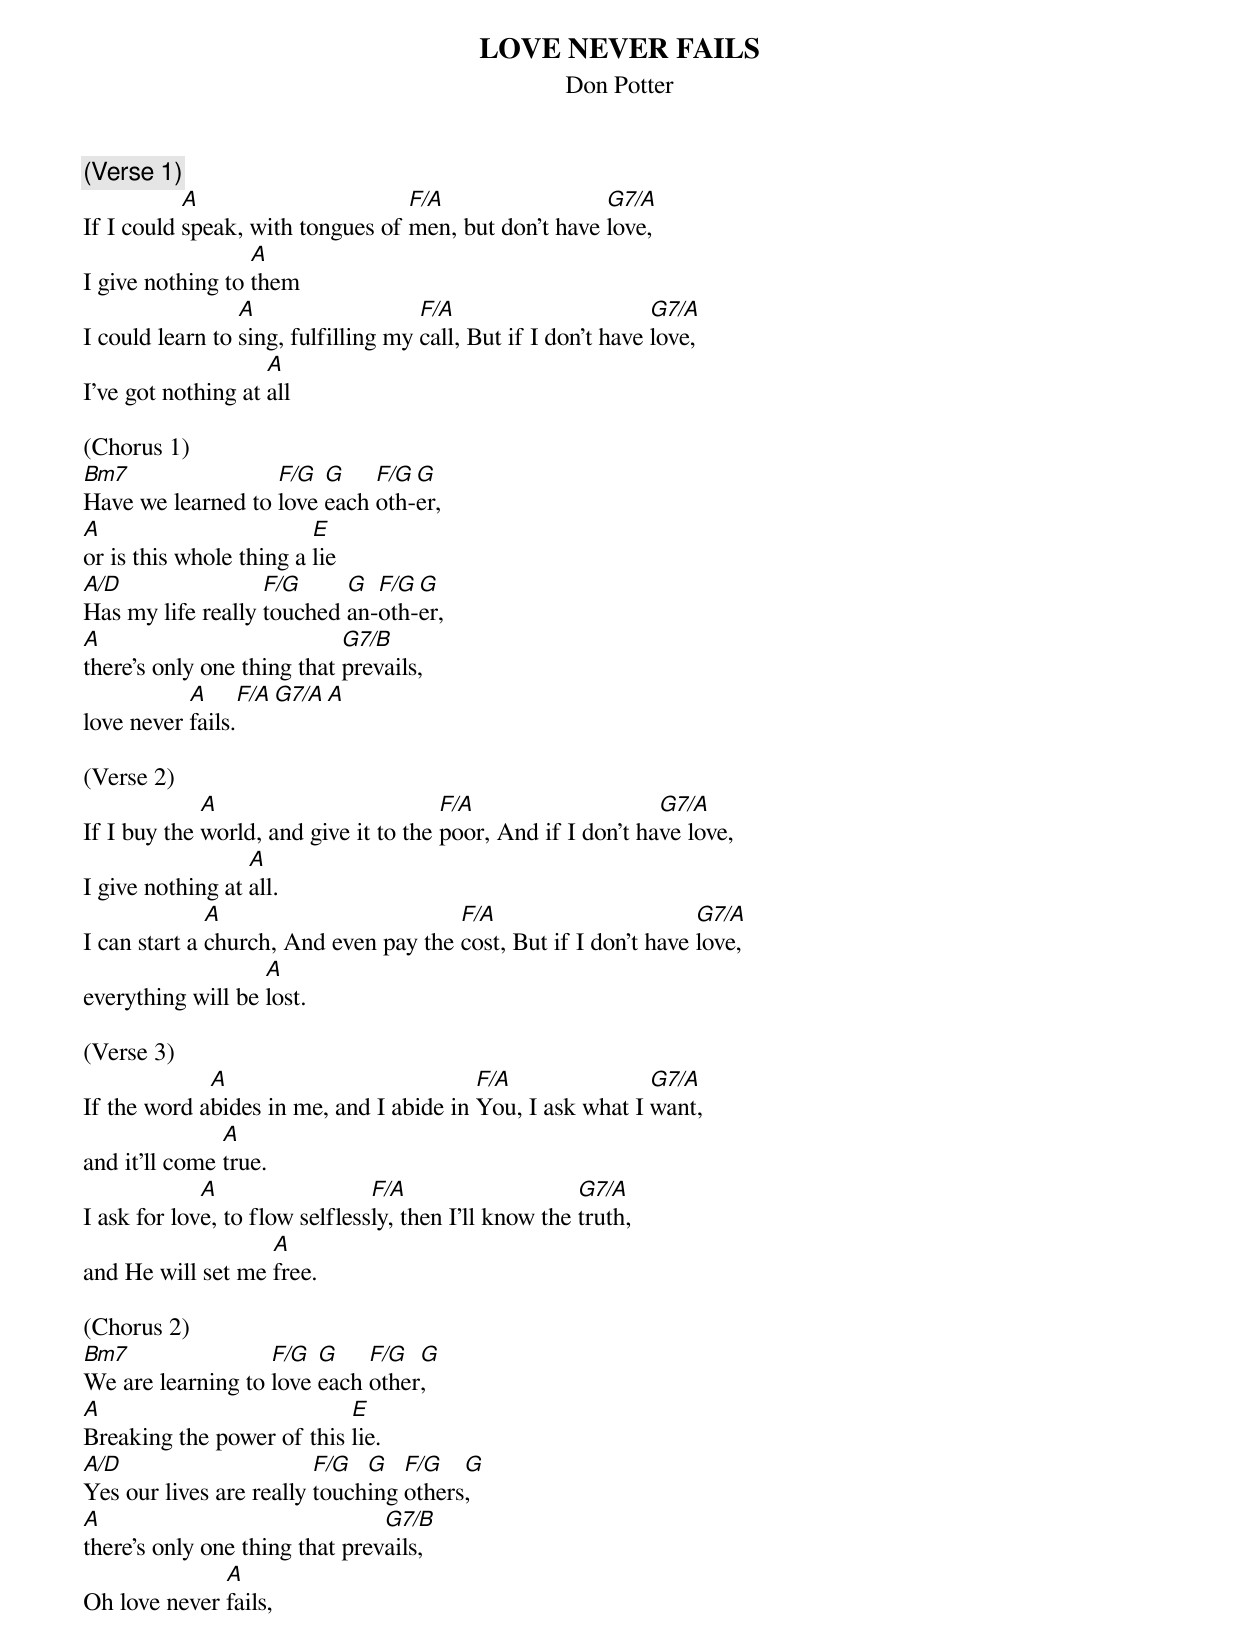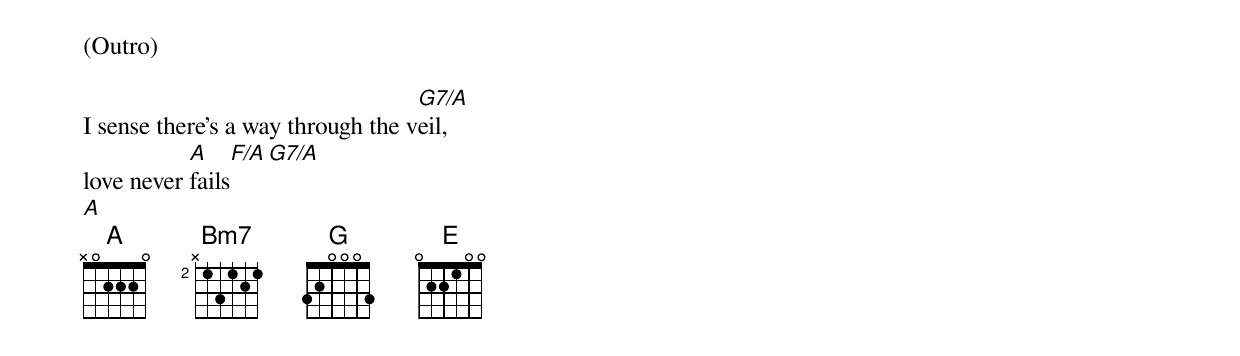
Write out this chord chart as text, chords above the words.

LOVE NEVER FAILS
Don Potter

(Verse 1)
           A                      F/A                 G7/A
If I could speak, with tongues of men, but don’t have love,
                  A
I give nothing to them
                 A                   F/A                       G7/A
I could learn to sing, fulfilling my call, But if I don't have love,
                    A
I’ve got nothing at all

(Chorus 1)
Bm7                F/G  G    F/G G
Have we learned to love each oth-er,
A                        E
or is this whole thing a lie
A/D                F/G     G  F/G G
Has my life really touched an-oth-er,
A                           G7/B
there’s only one thing that prevails,
           A      F/A G7/A A
love never fails.

(Verse 2)
             A                         F/A                    G7/A
If I buy the world, and give it to the poor, And if I don’t have love,
                  A
I give nothing at all.
              A                        F/A                       G7/A
I can start a church, And even pay the cost, But if I don't have love,
                   A
everything will be lost.

(Verse 3)
             A                           F/A               G7/A
If the word abides in me, and I abide in You, I ask what I want,
               A
and it’ll come true.
             A                  F/A                    G7/A
I ask for love, to flow selflessly, then I’ll know the truth,
                   A
and He will set me free.

(Chorus 2)
Bm7                F/G  G    F/G  G
We are learning to love each other,
A                          E
Breaking the power of this lie.
A/D                      F/G  G   F/G   G
Yes our lives are really touching others,
A                               G7/B
there’s only one thing that prevails,
              A
Oh love never fails,

(Outro)

                                   G7/A
I sense there’s a way through the veil,
           A                         F/A                    G7/A
love never fails
A
